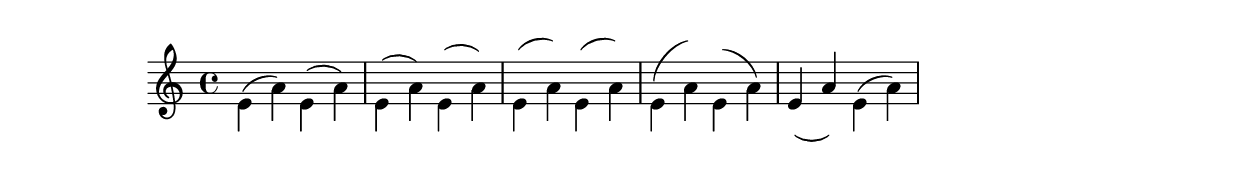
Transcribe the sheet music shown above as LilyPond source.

%% DO NOT EDIT this file manually; it is automatically
%% generated from LSR http://lsr.dsi.unimi.it
%% Make any changes in LSR itself, or in Documentation/snippets/new/ ,
%% and then run scripts/auxiliar/makelsr.py
%%
%% This file is in the public domain.
\version "2.17.25"

\header {
  lsrtags = "expressive-marks, tweaks-and-overrides"

  texidoc = "
The vertical position of a slur can be adjusted using the
@code{positions} property of @code{Slur}.  The property has 2
parameters, the first referring to the left end of the slur and the
second to the right.  The values of the parameters are not used by
LilyPond to make an exact movement of the slur - instead it selects
what placement of the slur looks best, taking into account the
parameter values.  Positive values move the slur up, and are
appropriate for notes with stems down.  Negative values move downward
slurs further down.

"
  doctitle = "Moving slur positions vertically"
} % begin verbatim


\relative c' {
  \stemDown
  e4( a)
  \override Slur.positions = #'(1 . 1)
  e4( a)
  \override Slur.positions = #'(2 . 2)
  e4( a)
  \override Slur.positions = #'(3 . 3)
  e4( a)
  \override Slur.positions = #'(4 . 4)
  e4( a)
  \override Slur.positions = #'(5 . 5)
  e4( a)
  \override Slur.positions = #'(0 . 5)
  e4( a)
  \override Slur.positions = #'(5 . 0)
  e4( a)
  \stemUp
  \override Slur.positions = #'(-5 . -5)
  e4( a)
  \stemDown
  \revert Slur.positions
  e4( a)
}
